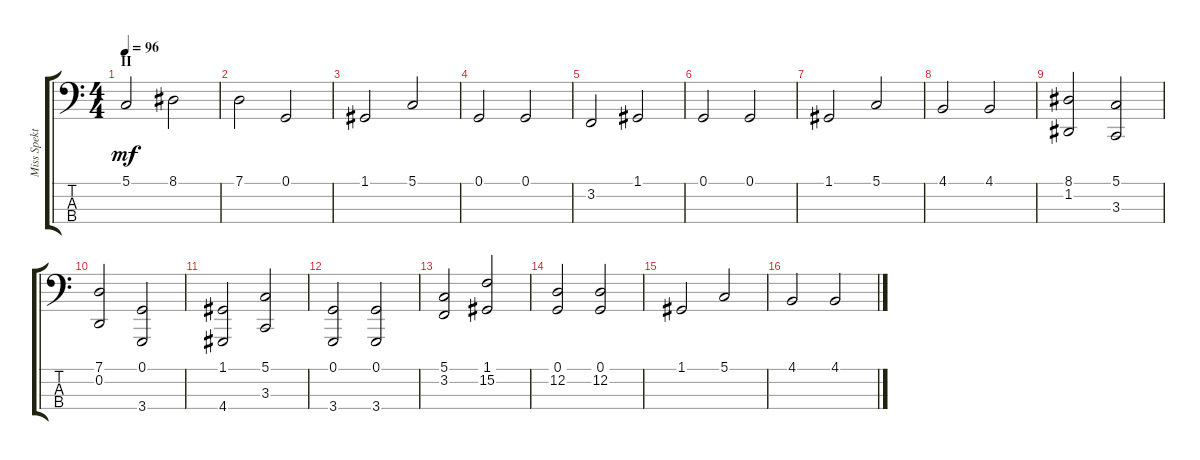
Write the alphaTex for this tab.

\track ("Miss Spektor's Left" "Miss Spekt") {instrument acousticgrandpiano}
\staff {score tabs}
\tuning (G2 D2 A1 E1) {hide}
\ts (4 4)
\section ("" "II")
\tempo 96
\clef f4
\ks c
5.1.2{dy mf} 8.1.2 |
7.1.2 0.1.2 |
1.1.2 5.1.2 |
0.1.2 0.1.2 |
3.2.2 1.1.2 |
0.1.2 0.1.2 |
1.1.2 5.1.2 |
4.1.2 4.1.2 |
(8.1 1.2).2 (5.1 3.3).2 |
(7.1 0.2).2 (0.1 3.4).2 |
(1.1 4.4).2 (5.1 3.3).2 |
(0.1 3.4).2 (0.1 3.4).2 |
(5.1 3.2).2 (1.1 15.2).2 |
(0.1 12.2).2 (0.1 12.2).2 |
1.1.2 5.1.2 |
4.1.2 4.1.2
